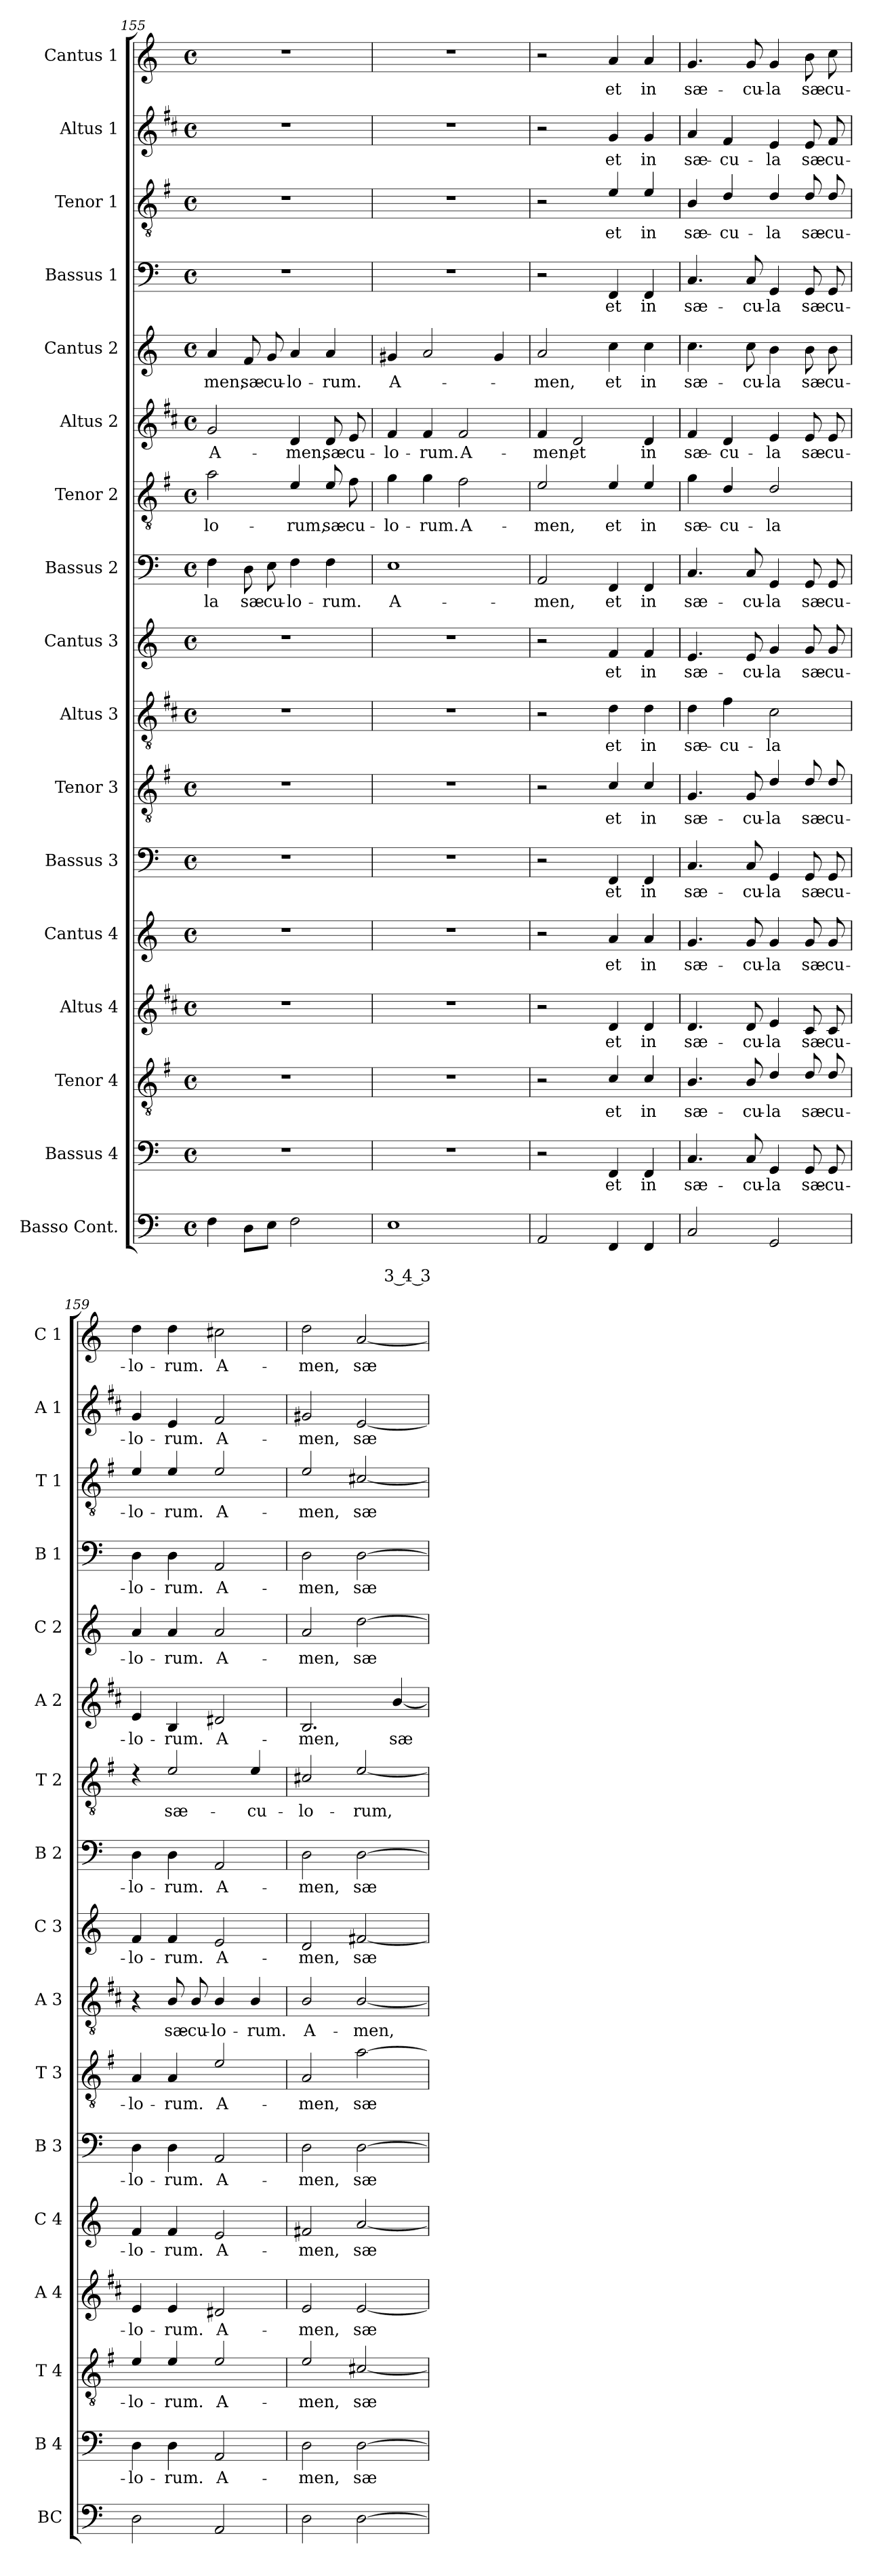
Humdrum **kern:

**kern	**text	**text	**kern	**text	**kern	**text	**kern	**text	**kern	**text	**kern	**text	**kern	**text	**kern	**text	**kern	**text	**kern	**text	**kern	**text	**kern	**text	**kern	**text	**kern	**text	**kern	**text	**kern	**text	**kern	**text
*part17	*part17	*part17	*part16	*part16	*part15	*part15	*part14	*part14	*part13	*part13	*part12	*part12	*part11	*part11	*part10	*part10	*part9	*part9	*part8	*part8	*part7	*part7	*part6	*part6	*part5	*part5	*part4	*part4	*part3	*part3	*part2	*part2	*part1	*part1
*staff17	*staff17	*staff17	*staff16	*staff16	*staff15	*staff15	*staff14	*staff14	*staff13	*staff13	*staff12	*staff12	*staff11	*staff11	*staff10	*staff10	*staff9	*staff9	*staff8	*staff8	*staff7	*staff7	*staff6	*staff6	*staff5	*staff5	*staff4	*staff4	*staff3	*staff3	*staff2	*staff2	*staff1	*staff1
*I"Basso Cont.	*	*	*I"Bassus 4	*	*I"Tenor 4	*	*I"Altus 4	*	*I"Cantus 4	*	*I"Bassus 3	*	*I"Tenor 3	*	*I"Altus 3	*	*I"Cantus 3	*	*I"Bassus 2	*	*I"Tenor 2	*	*I"Altus 2	*	*I"Cantus 2	*	*I"Bassus 1	*	*I"Tenor 1	*	*I"Altus 1	*	*I"Cantus 1	*
*I'BC	*	*	*I'B 4	*	*I'T 4	*	*I'A 4	*	*I'C 4	*	*I'B 3	*	*I'T 3	*	*I'A 3	*	*I'C 3	*	*I'B 2	*	*I'T 2	*	*I'A 2	*	*I'C 2	*	*I'B 1	*	*I'T 1	*	*I'A 1	*	*I'C 1	*
*clefF4	*	*	*clefF4	*	*clefGv2	*	*clefG2	*	*clefG2	*	*clefF4	*	*clefGv2	*	*clefGv2	*	*clefG2	*	*clefF4	*	*clefGv2	*	*clefG2	*	*clefG2	*	*clefF4	*	*clefGv2	*	*clefG2	*	*clefG2	*
*	*	*	*	*	*ITrd4c7	*	*ITrd1c2	*	*	*	*	*	*ITrd4c7	*	*ITrd1c2	*	*	*	*	*	*ITrd4c7	*	*ITrd1c2	*	*	*	*	*	*ITrd4c7	*	*ITrd1c2	*	*	*
*k[]	*	*	*k[]	*	*k[]	*	*k[]	*	*k[]	*	*k[]	*	*k[]	*	*k[]	*	*k[]	*	*k[]	*	*k[]	*	*k[]	*	*k[]	*	*k[]	*	*k[]	*	*k[]	*	*k[]	*
*C:	*	*	*C:	*	*C:	*	*C:	*	*C:	*	*C:	*	*C:	*	*C:	*	*C:	*	*C:	*	*C:	*	*C:	*	*C:	*	*C:	*	*C:	*	*C:	*	*C:	*
*M4/4	*	*	*M4/4	*	*M4/4	*	*M4/4	*	*M4/4	*	*M4/4	*	*M4/4	*	*M4/4	*	*M4/4	*	*M4/4	*	*M4/4	*	*M4/4	*	*M4/4	*	*M4/4	*	*M4/4	*	*M4/4	*	*M4/4	*
*met(c)	*	*	*met(c)	*	*met(c)	*	*met(c)	*	*met(c)	*	*met(c)	*	*met(c)	*	*met(c)	*	*met(c)	*	*met(c)	*	*met(c)	*	*met(c)	*	*met(c)	*	*met(c)	*	*met(c)	*	*met(c)	*	*met(c)	*
=155	=155	=155	=155	=155	=155	=155	=155	=155	=155	=155	=155	=155	=155	=155	=155	=155	=155	=155	=155	=155	=155	=155	=155	=155	=155	=155	=155	=155	=155	=155	=155	=155	=155	=155
!	!	!	!	!	!	!	!	!	!	!	!	!	!	!	!	!	!	!	!	!LO:LY:b	!	!LO:LY:b	!	!LO:LY:b	!	!LO:LY:b	!	!	!	!	!	!	!	!
4F\	.	.	1r	.	1r	.	1r	.	1r	.	1r	.	1r	.	1r	.	1r	.	4F\	-la	2d\	-lo-	2f/	A-	4a/	-men,	1r	.	1r	.	1r	.	1r	.
!	!	!	!	!	!	!	!	!	!	!	!	!	!	!	!	!	!	!	!	!LO:LY:b	!	!	!	!	!	!LO:LY:b	!	!	!	!	!	!	!	!
8D\L	.	.	.	.	.	.	.	.	.	.	.	.	.	.	.	.	.	.	8D\	sæ-	.	.	.	.	8f/	sæ-	.	.	.	.	.	.	.	.
!	!	!	!	!	!	!	!	!	!	!	!	!	!	!	!	!	!	!	!	!LO:LY:b	!	!	!	!	!	!LO:LY:b	!	!	!	!	!	!	!	!
8E\J	.	.	.	.	.	.	.	.	.	.	.	.	.	.	.	.	.	.	8E\	-cu-	.	.	.	.	8g/	-cu-	.	.	.	.	.	.	.	.
!	!	!	!	!	!	!	!	!	!	!	!	!	!	!	!	!	!	!	!	!LO:LY:b	!	!LO:LY:b	!	!LO:LY:b	!	!LO:LY:b	!	!	!	!	!	!	!	!
2F\	.	.	.	.	.	.	.	.	.	.	.	.	.	.	.	.	.	.	4F\	-lo-	4A/	-rum,	4c/	-men,	4a/	-lo-	.	.	.	.	.	.	.	.
!	!	!	!	!	!	!	!	!	!	!	!	!	!	!	!	!	!	!	!	!LO:LY:b	!	!LO:LY:b	!	!LO:LY:b	!	!LO:LY:b	!	!	!	!	!	!	!	!
.	.	.	.	.	.	.	.	.	.	.	.	.	.	.	.	.	.	.	4F\	-rum.	8A/	sæ-	8c/	sæ-	4a/	-rum.	.	.	.	.	.	.	.	.
!	!	!	!	!	!	!	!	!	!	!	!	!	!	!	!	!	!	!	!	!	!	!LO:LY:b	!	!LO:LY:b	!	!	!	!	!	!	!	!	!	!
.	.	.	.	.	.	.	.	.	.	.	.	.	.	.	.	.	.	.	.	.	8B\	-cu-	8d/	-cu-	.	.	.	.	.	.	.	.	.	.
=156	=156	=156	=156	=156	=156	=156	=156	=156	=156	=156	=156	=156	=156	=156	=156	=156	=156	=156	=156	=156	=156	=156	=156	=156	=156	=156	=156	=156	=156	=156	=156	=156	=156	=156
!	!	!LO:LY:b	!	!	!	!	!	!	!	!	!	!	!	!	!	!	!	!	!	!LO:LY:b	!	!LO:LY:b	!	!LO:LY:b	!	!LO:LY:b	!	!	!	!	!	!	!	!
1E	.	3 4 3	1r	.	1r	.	1r	.	1r	.	1r	.	1r	.	1r	.	1r	.	1E	A-	4c\	-lo-	4e/	-lo-	4g#X/	A-	1r	.	1r	.	1r	.	1r	.
!	!	!	!	!	!	!	!	!	!	!	!	!	!	!	!	!	!	!	!	!	!	!LO:LY:b	!	!LO:LY:b	!	!	!	!	!	!	!	!	!	!
.	.	.	.	.	.	.	.	.	.	.	.	.	.	.	.	.	.	.	.	.	4c\	-rum.	4e/	-rum.	2a/	.	.	.	.	.	.	.	.	.
!	!	!	!	!	!	!	!	!	!	!	!	!	!	!	!	!	!	!	!	!	!	!LO:LY:b	!	!LO:LY:b	!	!	!	!	!	!	!	!	!	!
.	.	.	.	.	.	.	.	.	.	.	.	.	.	.	.	.	.	.	.	.	2B\	A-	2e/	A-	.	.	.	.	.	.	.	.	.	.
.	.	.	.	.	.	.	.	.	.	.	.	.	.	.	.	.	.	.	.	.	.	.	.	.	4g#/	.	.	.	.	.	.	.	.	.
=157	=157	=157	=157	=157	=157	=157	=157	=157	=157	=157	=157	=157	=157	=157	=157	=157	=157	=157	=157	=157	=157	=157	=157	=157	=157	=157	=157	=157	=157	=157	=157	=157	=157	=157
!	!	!	!	!	!	!	!	!	!	!	!	!	!	!	!	!	!	!	!	!LO:LY:b	!	!LO:LY:b	!	!LO:LY:b	!	!LO:LY:b	!	!	!	!	!	!	!	!
2AA/	.	.	2r	.	2r	.	2r	.	2r	.	2r	.	2r	.	2r	.	2r	.	2AA/	-men,	2A/	-men,	4e/	-men,	2a/	-men,	2r	.	2r	.	2r	.	2r	.
!	!	!	!	!	!	!	!	!	!	!	!	!	!	!	!	!	!	!	!	!	!	!	!	!LO:LY:b	!	!	!	!	!	!	!	!	!	!
.	.	.	.	.	.	.	.	.	.	.	.	.	.	.	.	.	.	.	.	.	.	.	2c/	et	.	.	.	.	.	.	.	.	.	.
!	!	!	!	!LO:LY:b	!	!LO:LY:b	!	!LO:LY:b	!	!LO:LY:b	!	!LO:LY:b	!	!LO:LY:b	!	!LO:LY:b	!	!LO:LY:b	!	!LO:LY:b	!	!LO:LY:b	!	!	!	!LO:LY:b	!	!LO:LY:b	!	!LO:LY:b	!	!LO:LY:b	!	!LO:LY:b
4FF/	.	.	4FF/	et	4F/	et	4c/	et	4a/	et	4FF/	et	4F/	et	4c\	et	4f/	et	4FF/	et	4A/	et	.	.	4cc\	et	4FF/	et	4A/	et	4f/	et	4a/	et
!	!	!	!	!LO:LY:b	!	!LO:LY:b	!	!LO:LY:b	!	!LO:LY:b	!	!LO:LY:b	!	!LO:LY:b	!	!LO:LY:b	!	!LO:LY:b	!	!LO:LY:b	!	!LO:LY:b	!	!LO:LY:b	!	!LO:LY:b	!	!LO:LY:b	!	!LO:LY:b	!	!LO:LY:b	!	!LO:LY:b
4FF/	.	.	4FF/	in	4F/	in	4c/	in	4a/	in	4FF/	in	4F/	in	4c\	in	4f/	in	4FF/	in	4A/	in	4c/	in	4cc\	in	4FF/	in	4A/	in	4f/	in	4a/	in
=158	=158	=158	=158	=158	=158	=158	=158	=158	=158	=158	=158	=158	=158	=158	=158	=158	=158	=158	=158	=158	=158	=158	=158	=158	=158	=158	=158	=158	=158	=158	=158	=158	=158	=158
!	!	!	!	!LO:LY:b	!	!LO:LY:b	!	!LO:LY:b	!	!LO:LY:b	!	!LO:LY:b	!	!LO:LY:b	!	!LO:LY:b	!	!LO:LY:b	!	!LO:LY:b	!	!LO:LY:b	!	!LO:LY:b	!	!LO:LY:b	!	!LO:LY:b	!	!LO:LY:b	!	!LO:LY:b	!	!LO:LY:b
2C/	.	.	4.C/	sæ-	4.E/	sæ-	4.c/	sæ-	4.g/	sæ-	4.C/	sæ-	4.C/	sæ-	4c\	sæ-	4.e/	sæ-	4.C/	sæ-	4c\	sæ-	4e/	sæ-	4.cc\	sæ-	4.C/	sæ-	4E/	sæ-	4g/	sæ-	4.g/	sæ-
!	!	!	!	!	!	!	!	!	!	!	!	!	!	!	!	!LO:LY:b	!	!	!	!	!	!LO:LY:b	!	!LO:LY:b	!	!	!	!	!	!LO:LY:b	!	!LO:LY:b	!	!
.	.	.	.	.	.	.	.	.	.	.	.	.	.	.	4e\	-cu-	.	.	.	.	4G/	-cu-	4c/	-cu-	.	.	.	.	4G/	-cu-	4e/	-cu-	.	.
!	!	!	!	!LO:LY:b	!	!LO:LY:b	!	!LO:LY:b	!	!LO:LY:b	!	!LO:LY:b	!	!LO:LY:b	!	!	!	!LO:LY:b	!	!LO:LY:b	!	!	!	!	!	!LO:LY:b	!	!LO:LY:b	!	!	!	!	!	!LO:LY:b
.	.	.	8C/	-cu-	8E/	-cu-	8c/	-cu-	8g/	-cu-	8C/	-cu-	8C/	-cu-	.	.	8e/	-cu-	8C/	-cu-	.	.	.	.	8cc\	-cu-	8C/	-cu-	.	.	.	.	8g/	-cu-
!	!	!	!	!LO:LY:b	!	!LO:LY:b	!	!LO:LY:b	!	!LO:LY:b	!	!LO:LY:b	!	!LO:LY:b	!	!LO:LY:b	!	!LO:LY:b	!	!LO:LY:b	!	!LO:LY:b	!	!LO:LY:b	!	!LO:LY:b	!	!LO:LY:b	!	!LO:LY:b	!	!LO:LY:b	!	!LO:LY:b
2GG/	.	.	4GG/	-la	4G/	-la	4d/	-la	4g/	-la	4GG/	-la	4G/	-la	2B\	-la	4g/	-la	4GG/	-la	2G/	-la	4d/	-la	4b\	-la	4GG/	-la	4G/	-la	4d/	-la	4g/	-la
!	!	!	!	!LO:LY:b	!	!LO:LY:b	!	!LO:LY:b	!	!LO:LY:b	!	!LO:LY:b	!	!LO:LY:b	!	!	!	!LO:LY:b	!	!LO:LY:b	!	!	!	!LO:LY:b	!	!LO:LY:b	!	!LO:LY:b	!	!LO:LY:b	!	!LO:LY:b	!	!LO:LY:b
.	.	.	8GG/	sæ-	8G/	sæ-	8B/	sæ-	8g/	sæ-	8GG/	sæ-	8G/	sæ-	.	.	8g/	sæ-	8GG/	sæ-	.	.	8d/	sæ-	8b\	sæ-	8GG/	sæ-	8G/	sæ-	8d/	sæ-	8b\	sæ-
!	!	!	!	!LO:LY:b	!	!LO:LY:b	!	!LO:LY:b	!	!LO:LY:b	!	!LO:LY:b	!	!LO:LY:b	!	!	!	!LO:LY:b	!	!LO:LY:b	!	!	!	!LO:LY:b	!	!LO:LY:b	!	!LO:LY:b	!	!LO:LY:b	!	!LO:LY:b	!	!LO:LY:b
.	.	.	8GG/	-cu-	8G/	-cu-	8B/	-cu-	8g/	-cu-	8GG/	-cu-	8G/	-cu-	.	.	8g/	-cu-	8GG/	-cu-	.	.	8d/	-cu-	8b\	-cu-	8GG/	-cu-	8G/	-cu-	8e/	-cu-	8cc\	-cu-
!!LO:PB:g=z
=159	=159	=159	=159	=159	=159	=159	=159	=159	=159	=159	=159	=159	=159	=159	=159	=159	=159	=159	=159	=159	=159	=159	=159	=159	=159	=159	=159	=159	=159	=159	=159	=159	=159	=159
!	!	!	!	!LO:LY:b	!	!LO:LY:b	!	!LO:LY:b	!	!LO:LY:b	!	!LO:LY:b	!	!LO:LY:b	!	!	!	!LO:LY:b	!	!LO:LY:b	!	!	!	!LO:LY:b	!	!LO:LY:b	!	!LO:LY:b	!	!LO:LY:b	!	!LO:LY:b	!	!LO:LY:b
2D\	.	.	4D\	-lo-	4A/	-lo-	4d/	-lo-	4f/	-lo-	4D\	-lo-	4D/	-lo-	4r	.	4f/	-lo-	4D\	-lo-	4rc	.	4d/	-lo-	4a/	-lo-	4D\	-lo-	4A/	-lo-	4f/	-lo-	4dd\	-lo-
!	!	!	!	!LO:LY:b	!	!LO:LY:b	!	!LO:LY:b	!	!LO:LY:b	!	!LO:LY:b	!	!LO:LY:b	!	!LO:LY:b	!	!LO:LY:b	!	!LO:LY:b	!	!LO:LY:b	!	!LO:LY:b	!	!LO:LY:b	!	!LO:LY:b	!	!LO:LY:b	!	!LO:LY:b	!	!LO:LY:b
.	.	.	4D\	-rum.	4A/	-rum.	4d/	-rum.	4f/	-rum.	4D\	-rum.	4D/	-rum.	8A/	sæ-	4f/	-rum.	4D\	-rum.	2A/	sæ-	4A/	-rum.	4a/	-rum.	4D\	-rum.	4A/	-rum.	4d/	-rum.	4dd\	-rum.
!	!	!	!	!	!	!	!	!	!	!	!	!	!	!	!	!LO:LY:b	!	!	!	!	!	!	!	!	!	!	!	!	!	!	!	!	!	!
.	.	.	.	.	.	.	.	.	.	.	.	.	.	.	8A/	-cu-	.	.	.	.	.	.	.	.	.	.	.	.	.	.	.	.	.	.
!	!	!	!	!LO:LY:b	!	!LO:LY:b	!	!LO:LY:b	!	!LO:LY:b	!	!LO:LY:b	!	!LO:LY:b	!	!LO:LY:b	!	!LO:LY:b	!	!LO:LY:b	!	!	!	!LO:LY:b	!	!LO:LY:b	!	!LO:LY:b	!	!LO:LY:b	!	!LO:LY:b	!	!LO:LY:b
2AA/	.	.	2AA/	A-	2A/	A-	2c#X/	A-	2e/	A-	2AA/	A-	2A/	A-	4A/	-lo-	2e/	A-	2AA/	A-	.	.	2c#X/	A-	2a/	A-	2AA/	A-	2A/	A-	2e/	A-	2cc#X\	A-
!	!	!	!	!	!	!	!	!	!	!	!	!	!	!	!	!LO:LY:b	!	!	!	!	!	!LO:LY:b	!	!	!	!	!	!	!	!	!	!	!	!
.	.	.	.	.	.	.	.	.	.	.	.	.	.	.	4A/	-rum.	.	.	.	.	4A/	-cu-	.	.	.	.	.	.	.	.	.	.	.	.
=160	=160	=160	=160	=160	=160	=160	=160	=160	=160	=160	=160	=160	=160	=160	=160	=160	=160	=160	=160	=160	=160	=160	=160	=160	=160	=160	=160	=160	=160	=160	=160	=160	=160	=160
!	!	!	!	!LO:LY:b	!	!LO:LY:b	!	!LO:LY:b	!	!LO:LY:b	!	!LO:LY:b	!	!LO:LY:b	!	!LO:LY:b	!	!LO:LY:b	!	!LO:LY:b	!	!LO:LY:b	!	!LO:LY:b	!	!LO:LY:b	!	!LO:LY:b	!	!LO:LY:b	!	!LO:LY:b	!	!LO:LY:b
2D\	.	.	2D\	-men,	2A/	-men,	2d/	-men,	2f#X/	-men,	2D\	-men,	2D/	-men,	2A/	A-	2d/	-men,	2D\	-men,	2F#X/	-lo-	2.A/	-men,	2a/	-men,	2D\	-men,	2A/	-men,	2f#X/	-men,	2dd\	-men,
!	!	!	!	!LO:LY:b	!	!LO:LY:b	!	!LO:LY:b	!	!LO:LY:b	!	!LO:LY:b	!	!LO:LY:b	!	!LO:LY:b	!	!LO:LY:b	!	!LO:LY:b	!	!LO:LY:b	!	!	!	!LO:LY:b	!	!LO:LY:b	!	!LO:LY:b	!	!LO:LY:b	!	!LO:LY:b
[2D\	.	.	[2D\	sæ-	[2F#X/	sæ-	[2d/	sæ-	[2a/	sæ-	[2D\	sæ-	[2d\	sæ-	[2A/	-men,	[2f#X/	sæ-	[2D\	sæ-	[2A/	-rum,	.	.	[2dd\	sæ-	[2D\	sæ-	[2F#X/	sæ-	[2d/	sæ-	[2a/	sæ-
!	!	!	!	!	!	!	!	!	!	!	!	!	!	!	!	!	!	!	!	!	!	!	!	!LO:LY:b	!	!	!	!	!	!	!	!	!	!
.	.	.	.	.	.	.	.	.	.	.	.	.	.	.	.	.	.	.	.	.	.	.	[4a/	sæ-	.	.	.	.	.	.	.	.	.	.
=	=	=	=	=	=	=	=	=	=	=	=	=	=	=	=	=	=	=	=	=	=	=	=	=	=	=	=	=	=	=	=	=	=	=
*-	*-	*-	*-	*-	*-	*-	*-	*-	*-	*-	*-	*-	*-	*-	*-	*-	*-	*-	*-	*-	*-	*-	*-	*-	*-	*-	*-	*-	*-	*-	*-	*-	*-	*-
